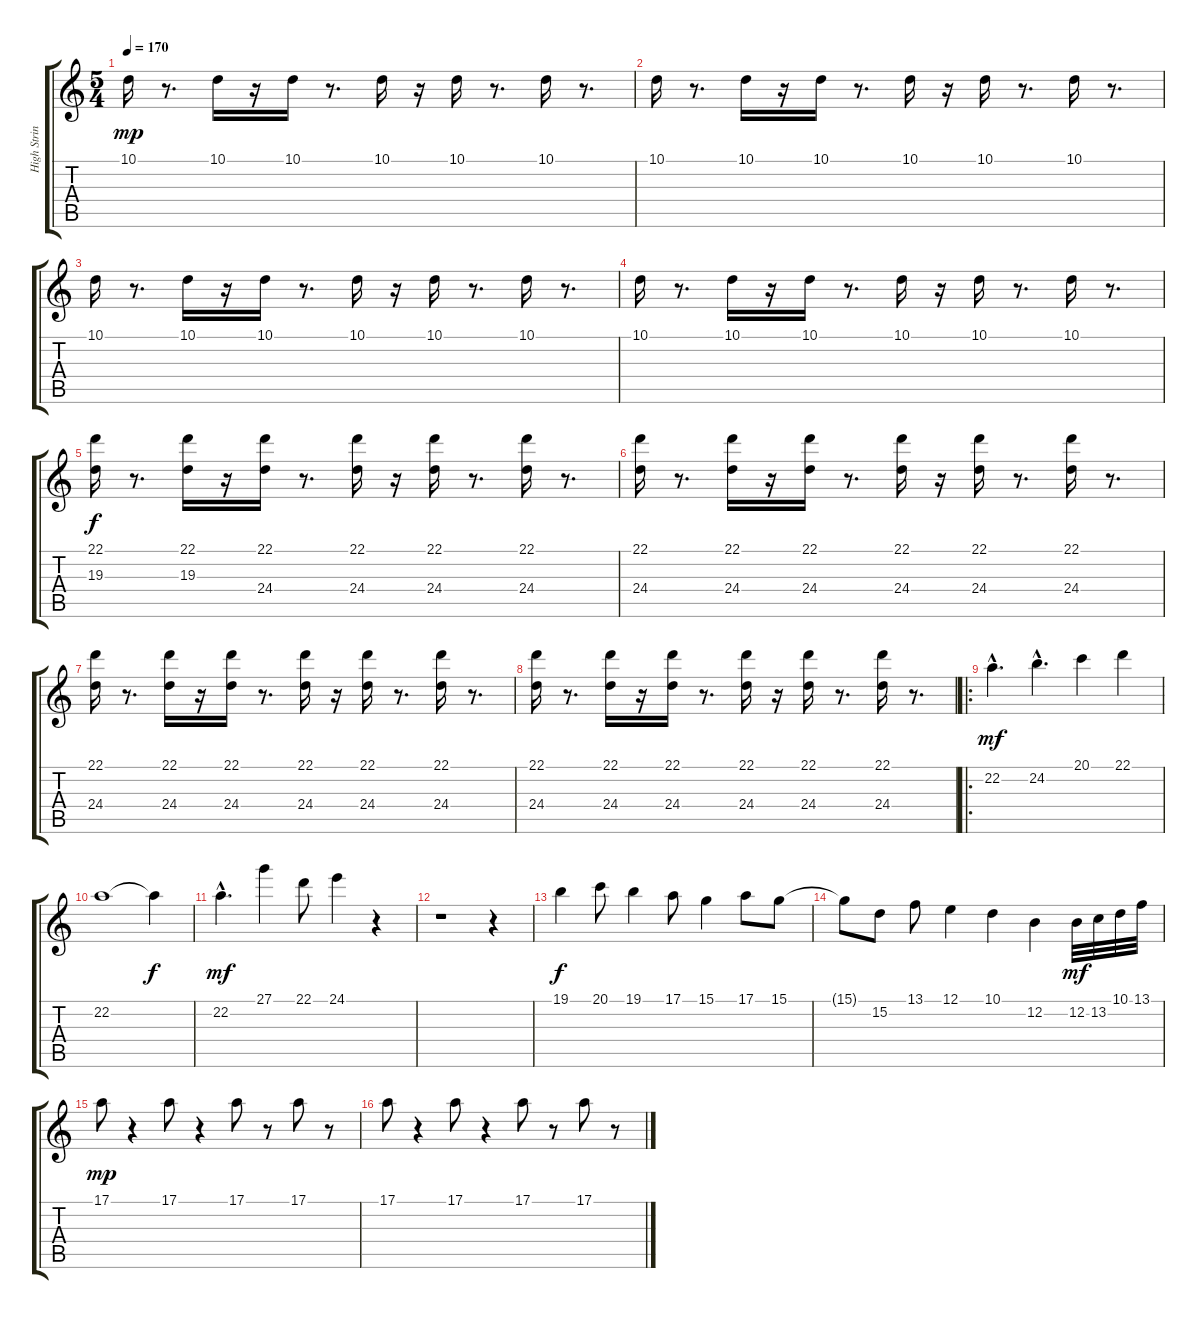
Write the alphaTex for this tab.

\track ("High Strings" "High Strin") {instrument stringensemble1}
\staff {score tabs}
\tuning (E4 B3 G3 D3 A2 E2) {hide}
\ts (5 4)
\tempo 170
\clef g2
\ks c
10.1.16{dy mp instrument stringensemble1} r.8{d} 10.1.16 r.16 10.1.16 r.8{d} 10.1.16 r.16 10.1.16 r.8{d} 10.1.16 r.8{d} |
10.1.16 r.8{d} 10.1.16 r.16 10.1.16 r.8{d} 10.1.16 r.16 10.1.16 r.8{d} 10.1.16 r.8{d} |
10.1.16 r.8{d} 10.1.16 r.16 10.1.16 r.8{d} 10.1.16 r.16 10.1.16 r.8{d} 10.1.16 r.8{d} |
10.1.16 r.8{d} 10.1.16 r.16 10.1.16 r.8{d} 10.1.16 r.16 10.1.16 r.8{d} 10.1.16 r.8{d} |
(22.1 19.3).16{dy f} r.8{d} (22.1 19.3).16 r.16 (22.1 24.4).16 r.8{d} (22.1 24.4).16 r.16 (22.1 24.4).16 r.8{d} (22.1 24.4).16 r.8{d} |
(22.1 24.4).16 r.8{d} (22.1 24.4).16 r.16 (22.1 24.4).16 r.8{d} (22.1 24.4).16 r.16 (22.1 24.4).16 r.8{d} (22.1 24.4).16 r.8{d} |
(22.1 24.4).16 r.8{d} (22.1 24.4).16 r.16 (22.1 24.4).16 r.8{d} (22.1 24.4).16 r.16 (22.1 24.4).16 r.8{d} (22.1 24.4).16 r.8{d} |
(22.1 24.4).16 r.8{d} (22.1 24.4).16 r.16 (22.1 24.4).16 r.8{d} (22.1 24.4).16 r.16 (22.1 24.4).16 r.8{d} (22.1 24.4).16 r.8{d} |
\ro
22.2{hac}.4{d dy mf} 24.2{hac}.4{d} 20.1.4 22.1.4 |
22.2.1 22.2{t}.4{dy f} |
22.2{hac}.4{d dy mf} 27.1.4 22.1.8 24.1.4 r.4 |
r.1 r.4 |
19.1.4{dy f} 20.1.8 19.1.4 17.1.8 15.1.4 17.1.8 15.1.8 |
15.1{t}.8 15.2.8 13.1.8 12.1.4 10.1.4 12.2.4 12.2.32{dy mf} 13.2.32 10.1.32 13.1.32 |
17.1.8{dy mp} r.4 17.1.8 r.4 17.1.8 r.8 17.1.8 r.8 |
17.1.8 r.4 17.1.8 r.4 17.1.8 r.8 17.1.8 r.8
